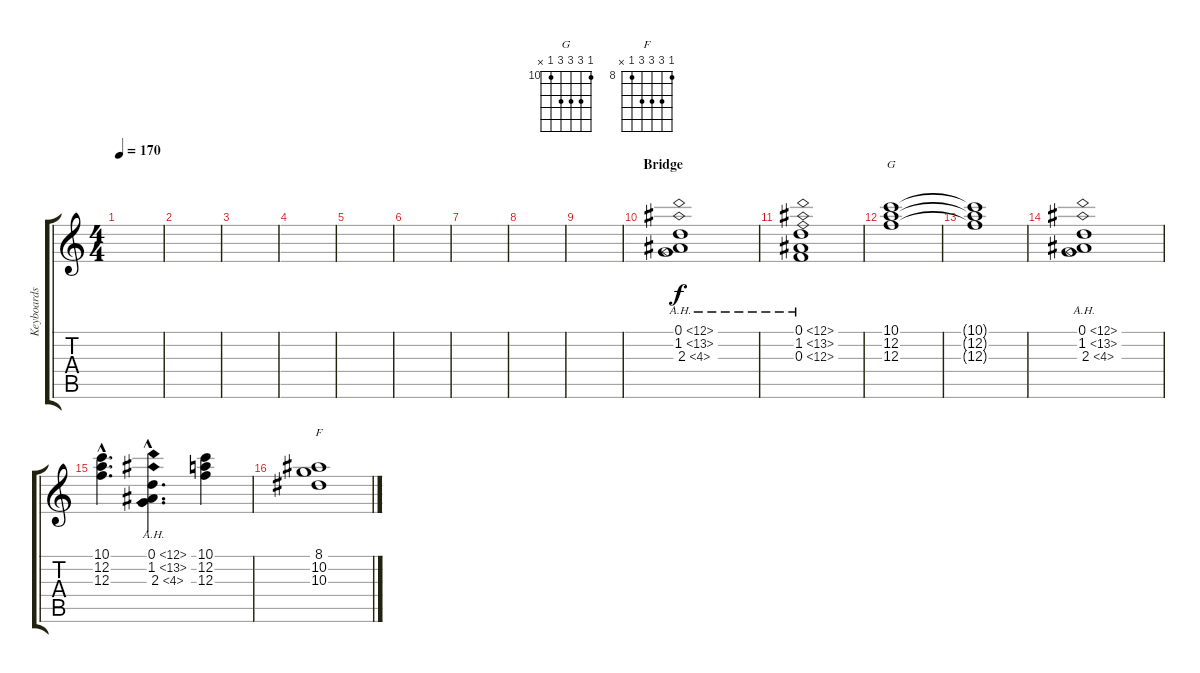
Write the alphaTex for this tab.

\track ("Keyboards" "Keyboards") {instrument tremolostrings}
\staff {score tabs}
\tuning (D5 A4 F4 C4 G3 D3) {hide}
\chord ("G" 10 12 12 12 10 x) {firstfret 10}
\chord ("F" 8 10 10 10 8 x) {firstfret 8}
\ts (4 4)
\tempo 170
\clef g2
\ks c
|
|
|
|
|
|
|
|
|
\section ("" "Bridge")
(0.1{ah 12} 1.2{ah 12} 2.3{ah 2}).1{instrument tremolostrings} |
(0.1{ah 12} 1.2{ah 12} 0.3{ah 12}).1 |
(10.1 12.2 12.3).1{ch "G"} |
(10.1{t} 12.2{t} 12.3{t}).1 |
(0.1{ah 12} 1.2{ah 12} 2.3{ah 2}).1{instrument tremolostrings} |
(10.1{hac} 12.2{hac} 12.3{hac}).4{d} (0.1{ah 12 hac} 1.2{ah 12 hac} 2.3{ah 2 hac}).4{d} (10.1 12.2 12.3).4 |
(8.1 10.2 10.3).1{ch "F"}
